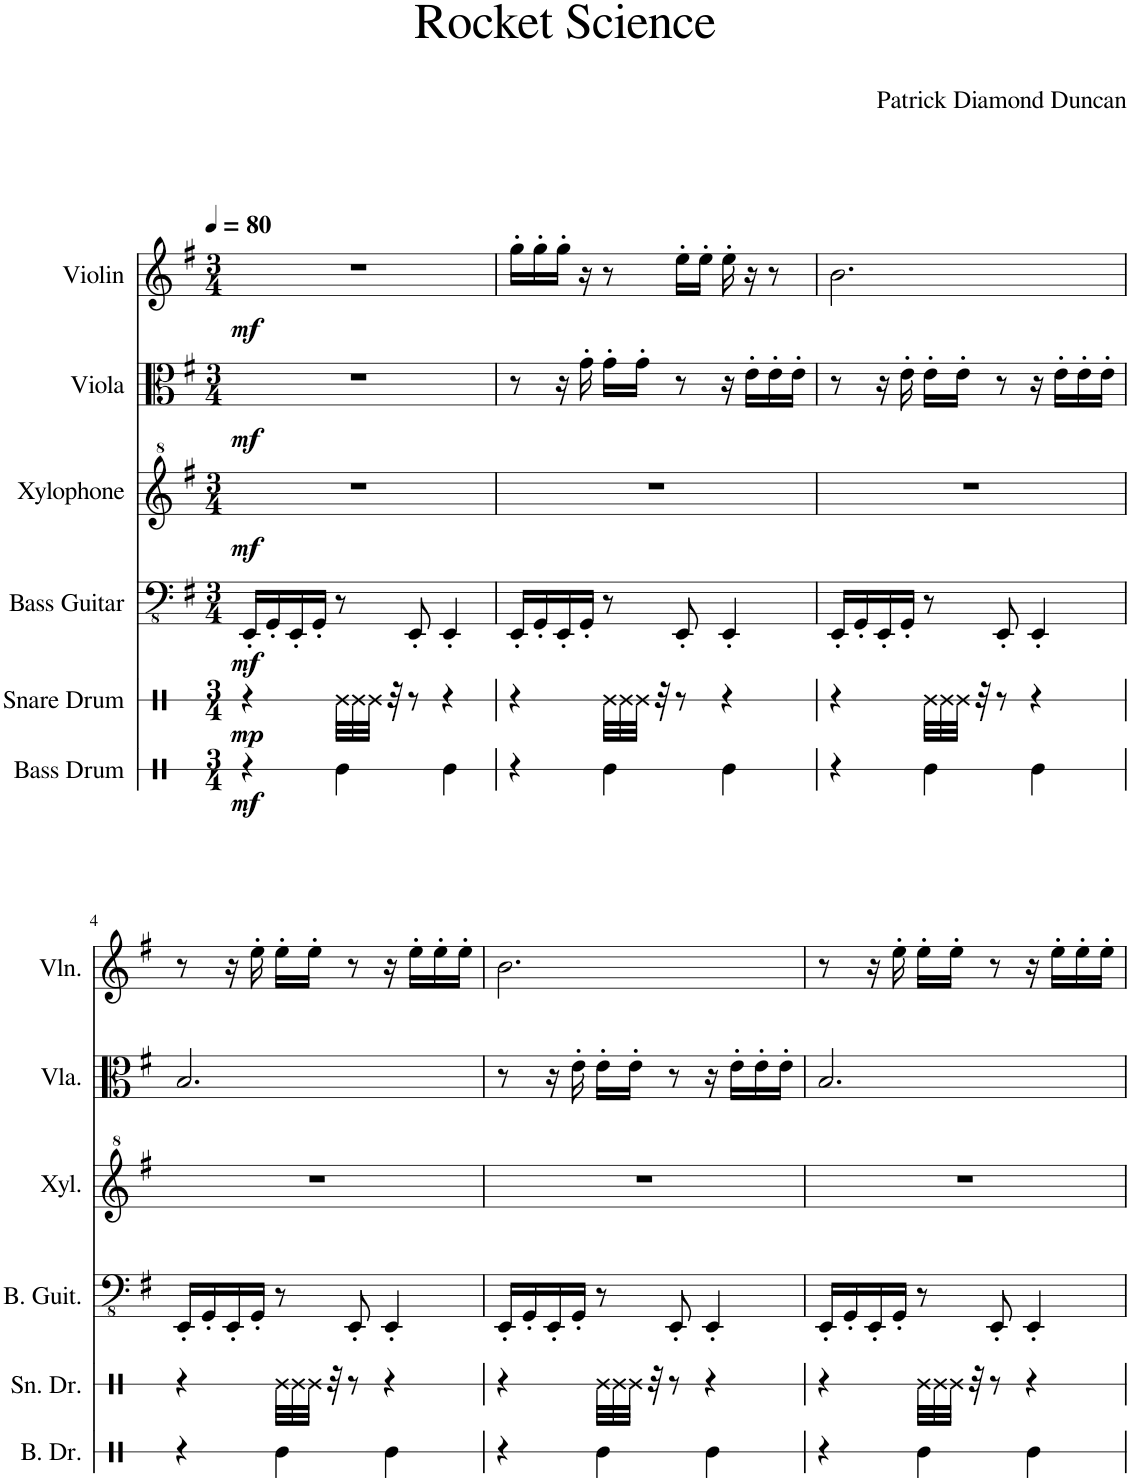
**kern	**dynam	**kern	**dynam	**kern	**dynam	**kern	**dynam	**kern	**dynam	**kern	**dynam
*part6	*part6	*part5	*part5	*part4	*part4	*part3	*part3	*part2	*part2	*part1	*part1
*staff6	*staff6	*staff5	*staff5	*staff4	*staff4	*staff3	*staff3	*staff2	*staff2	*staff1	*staff1
*I"Bass Drum	*	*I"Snare Drum	*	*I"Bass Guitar	*	*I"Xylophone	*	*I"Viola	*	*I"Violin	*
*I'B. Dr.	*	*I'Sn. Dr.	*	*I'B. Guit.	*	*I'Xyl.	*	*I'Vla.	*	*I'Vln.	*
*stria1	*	*stria1	*	*	*	*	*	*	*	*	*
*clefX	*	*clefX	*	*clefFv4	*	*clefG^2	*	*clefC3	*	*clefG2	*
*k[]	*	*k[]	*	*k[f#]	*	*k[f#]	*	*k[f#]	*	*k[f#]	*
*M3/4	*	*M3/4	*	*M3/4	*	*M3/4	*	*M3/4	*	*M3/4	*
*MM80	*	*MM80	*	*MM80	*	*MM80	*	*MM80	*	*MM80	*
=1	=1	=1	=1	=1	=1	=1	=1	=1	=1	=1	=1
!	!LO:DY:b	!	!LO:DY:b	!	!LO:DY:b	!	!LO:DY:b	!	!LO:DY:b	!	!LO:DY:b
4r	mf	4r	mp	16EEE'/LL	mf	2.r	mf	2.r	mf	2.r	mf
.	.	.	.	16GGG'/	.	.	.	.	.	.	.
.	.	.	.	16EEE'/	.	.	.	.	.	.	.
.	.	.	.	16GGG'/JJ	.	.	.	.	.	.	.
4Re\	.	32Re\LLL	.	8r	.	.	.	.	.	.	.
.	.	32Re\	.	.	.	.	.	.	.	.	.
.	.	32Re\JJJ	.	.	.	.	.	.	.	.	.
.	.	32r	.	.	.	.	.	.	.	.	.
.	.	8r	.	8EEE'/	.	.	.	.	.	.	.
4Re\	.	4r	.	4EEE'/	.	.	.	.	.	.	.
=2	=2	=2	=2	=2	=2	=2	=2	=2	=2	=2	=2
4r	.	4r	.	16EEE'/LL	.	2.r	.	8r	.	16gg'\LL	.
.	.	.	.	16GGG'/	.	.	.	.	.	16gg'\	.
.	.	.	.	16EEE'/	.	.	.	16r	.	16gg'\JJ	.
.	.	.	.	16GGG'/JJ	.	.	.	16g'\	.	16r	.
4Re\	.	32Re\LLL	.	8r	.	.	.	16g'\LL	.	8r	.
.	.	32Re\	.	.	.	.	.	.	.	.	.
.	.	32Re\JJJ	.	.	.	.	.	16g'\JJ	.	.	.
.	.	32r	.	.	.	.	.	.	.	.	.
.	.	8r	.	8EEE'/	.	.	.	8r	.	16ee'\LL	.
.	.	.	.	.	.	.	.	.	.	16ee'\JJ	.
4Re\	.	4r	.	4EEE'/	.	.	.	16r	.	16ee'\	.
.	.	.	.	.	.	.	.	16e'\LL	.	16r	.
.	.	.	.	.	.	.	.	16e'\	.	8r	.
.	.	.	.	.	.	.	.	16e'\JJ	.	.	.
=3	=3	=3	=3	=3	=3	=3	=3	=3	=3	=3	=3
4r	.	4r	.	16EEE'/LL	.	2.r	.	8r	.	2.b\	.
.	.	.	.	16GGG'/	.	.	.	.	.	.	.
.	.	.	.	16EEE'/	.	.	.	16r	.	.	.
.	.	.	.	16GGG'/JJ	.	.	.	16e'\	.	.	.
4Re\	.	32Re\LLL	.	8r	.	.	.	16e'\LL	.	.	.
.	.	32Re\	.	.	.	.	.	.	.	.	.
.	.	32Re\JJJ	.	.	.	.	.	16e'\JJ	.	.	.
.	.	32r	.	.	.	.	.	.	.	.	.
.	.	8r	.	8EEE'/	.	.	.	8r	.	.	.
4Re\	.	4r	.	4EEE'/	.	.	.	16r	.	.	.
.	.	.	.	.	.	.	.	16e'\LL	.	.	.
.	.	.	.	.	.	.	.	16e'\	.	.	.
.	.	.	.	.	.	.	.	16e'\JJ	.	.	.
!!LO:LB:g=z
=4	=4	=4	=4	=4	=4	=4	=4	=4	=4	=4	=4
4r	.	4r	.	16EEE'/LL	.	2.r	.	2.B/	.	8r	.
.	.	.	.	16GGG'/	.	.	.	.	.	.	.
.	.	.	.	16EEE'/	.	.	.	.	.	16r	.
.	.	.	.	16GGG'/JJ	.	.	.	.	.	16ee'\	.
4Re\	.	32Re\LLL	.	8r	.	.	.	.	.	16ee'\LL	.
.	.	32Re\	.	.	.	.	.	.	.	.	.
.	.	32Re\JJJ	.	.	.	.	.	.	.	16ee'\JJ	.
.	.	32r	.	.	.	.	.	.	.	.	.
.	.	8r	.	8EEE'/	.	.	.	.	.	8r	.
4Re\	.	4r	.	4EEE'/	.	.	.	.	.	16r	.
.	.	.	.	.	.	.	.	.	.	16ee'\LL	.
.	.	.	.	.	.	.	.	.	.	16ee'\	.
.	.	.	.	.	.	.	.	.	.	16ee'\JJ	.
=5	=5	=5	=5	=5	=5	=5	=5	=5	=5	=5	=5
4r	.	4r	.	16EEE'/LL	.	2.r	.	8r	.	2.b\	.
.	.	.	.	16GGG'/	.	.	.	.	.	.	.
.	.	.	.	16EEE'/	.	.	.	16r	.	.	.
.	.	.	.	16GGG'/JJ	.	.	.	16e'\	.	.	.
4Re\	.	32Re\LLL	.	8r	.	.	.	16e'\LL	.	.	.
.	.	32Re\	.	.	.	.	.	.	.	.	.
.	.	32Re\JJJ	.	.	.	.	.	16e'\JJ	.	.	.
.	.	32r	.	.	.	.	.	.	.	.	.
.	.	8r	.	8EEE'/	.	.	.	8r	.	.	.
4Re\	.	4r	.	4EEE'/	.	.	.	16r	.	.	.
.	.	.	.	.	.	.	.	16e'\LL	.	.	.
.	.	.	.	.	.	.	.	16e'\	.	.	.
.	.	.	.	.	.	.	.	16e'\JJ	.	.	.
=6	=6	=6	=6	=6	=6	=6	=6	=6	=6	=6	=6
4r	.	4r	.	16EEE'/LL	.	2.r	.	2.B/	.	8r	.
.	.	.	.	16GGG'/	.	.	.	.	.	.	.
.	.	.	.	16EEE'/	.	.	.	.	.	16r	.
.	.	.	.	16GGG'/JJ	.	.	.	.	.	16ee'\	.
4Re\	.	32Re\LLL	.	8r	.	.	.	.	.	16ee'\LL	.
.	.	32Re\	.	.	.	.	.	.	.	.	.
.	.	32Re\JJJ	.	.	.	.	.	.	.	16ee'\JJ	.
.	.	32r	.	.	.	.	.	.	.	.	.
.	.	8r	.	8EEE'/	.	.	.	.	.	8r	.
4Re\	.	4r	.	4EEE'/	.	.	.	.	.	16r	.
.	.	.	.	.	.	.	.	.	.	16ee'\LL	.
.	.	.	.	.	.	.	.	.	.	16ee'\	.
.	.	.	.	.	.	.	.	.	.	16ee'\JJ	.
=	=	=	=	=	=	=	=	=	=	=	=
*-	*-	*-	*-	*-	*-	*-	*-	*-	*-	*-	*-
